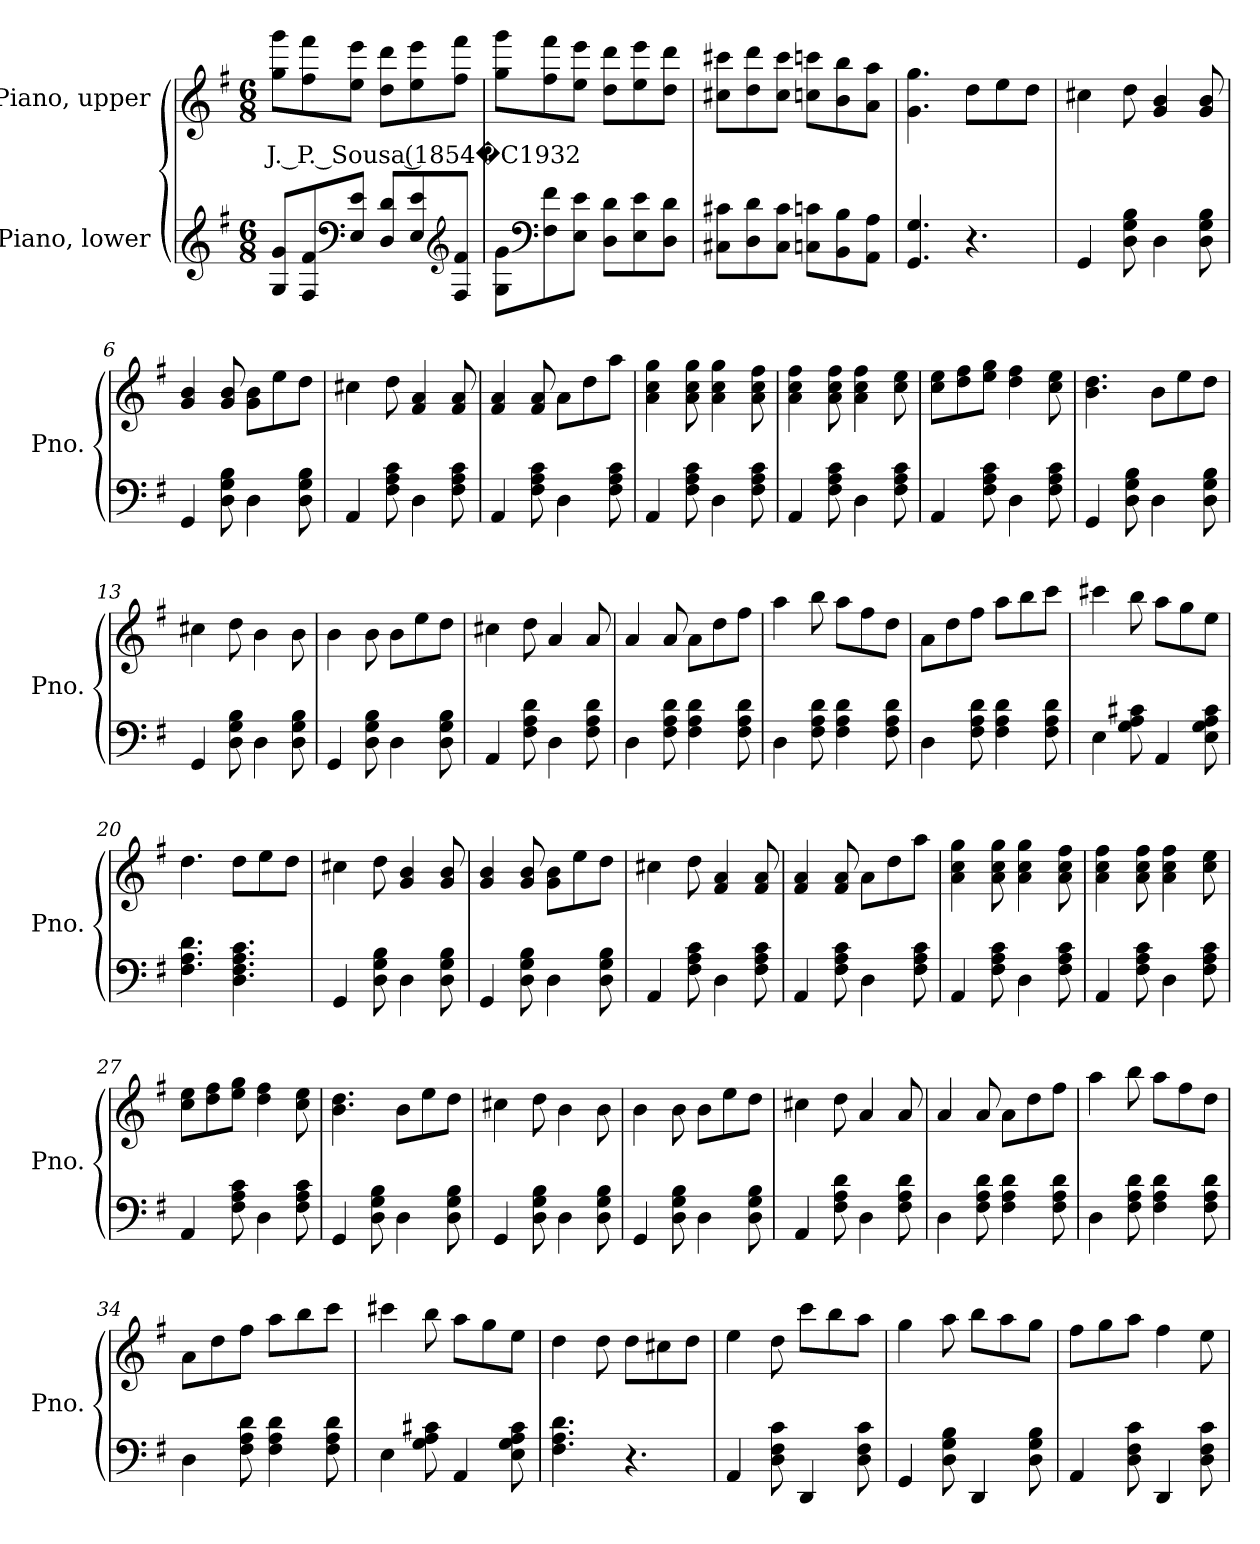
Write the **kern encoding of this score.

**kern	**kern	**text
*part2	*part1	*part1
*staff2	*staff1	*staff1
*I"Piano, lower	*I"Piano, upper	*
*I'Pno.	*I'Pno.	*
*clefG2	*clefG2	*
*k[f#]	*k[f#]	*
*M6/8	*M6/8	*
*MM180	*MM180	*
=1	=1	=1
!	!	!LO:LY:b
8G/ 8g/L	8gg\ 8ggg\L	J. P. Sousa (1854�C1932
8F#/ 8f#/	8ff#\ 8fff#\	.
*clefF4	*	*
8E/ 8e/J	8ee\ 8eee\J	.
8D/ 8d/L	8dd\ 8ddd\L	.
8E/ 8e/	8ee\ 8eee\	.
*clefG2	*	*
8F#/ 8f#/J	8ff#\ 8fff#\J	.
=2	=2	=2
8G\ 8g\L	8gg\ 8ggg\L	.
*clefF4	*	*
8F#\ 8f#\	8ff#\ 8fff#\	.
8E\ 8e\J	8ee\ 8eee\J	.
8D\ 8d\L	8dd\ 8ddd\L	.
8E\ 8e\	8ee\ 8eee\	.
8D\ 8d\J	8dd\ 8ddd\J	.
!!LO:LB:g=z
=3	=3	=3
8C#X\ 8c#X\L	8cc#X\ 8ccc#X\L	.
8D\ 8d\	8dd\ 8ddd\	.
8C#\ 8c#\J	8cc#\ 8ccc#\J	.
8Cn\ 8cn\L	8ccn\ 8cccn\L	.
8BB\ 8B\	8b\ 8bb\	.
8AA\ 8A\J	8a\ 8aa\J	.
=4	=4	=4
4.GG/ 4.G/	4.g\ 4.gg\	.
4.r	8dd\L	.
.	8ee\	.
.	8dd\J	.
=5	=5	=5
4GG/	4cc#X\	.
8D\ 8G\ 8B\	8dd\	.
4D\	4g/ 4b/	.
8D\ 8G\ 8B\	8g/ 8b/	.
=6	=6	=6
4GG/	4g/ 4b/	.
8D\ 8G\ 8B\	8g/ 8b/	.
4D\	8g\ 8b\L	.
.	8ee\	.
8D\ 8G\ 8B\	8dd\J	.
=7	=7	=7
4AA/	4cc#X\	.
8F#\ 8A\ 8c\	8dd\	.
4D\	4f#/ 4a/	.
8F#\ 8A\ 8c\	8f#/ 8a/	.
=8	=8	=8
4AA/	4f#/ 4a/	.
8F#\ 8A\ 8c\	8f#/ 8a/	.
4D\	8a\L	.
.	8dd\	.
8F#\ 8A\ 8c\	8aa\J	.
!!LO:LB:g=z
=9	=9	=9
4AA/	4a\ 4cc\ 4gg\	.
8F#\ 8A\ 8c\	8a\ 8cc\ 8gg\	.
4D\	4a\ 4cc\ 4gg\	.
8F#\ 8A\ 8c\	8a\ 8cc\ 8ff#\	.
=10	=10	=10
4AA/	4a\ 4cc\ 4ff#\	.
8F#\ 8A\ 8c\	8a\ 8cc\ 8ff#\	.
4D\	4a\ 4cc\ 4ff#\	.
8F#\ 8A\ 8c\	8cc\ 8ee\	.
=11	=11	=11
4AA/	8cc\ 8ee\L	.
.	8dd\ 8ff#\	.
8F#\ 8A\ 8c\	8ee\ 8gg\J	.
4D\	4dd\ 4ff#\	.
8F#\ 8A\ 8c\	8cc\ 8ee\	.
=12	=12	=12
4GG/	4.b\ 4.dd\	.
8D\ 8G\ 8B\	.	.
4D\	8b\L	.
.	8ee\	.
8D\ 8G\ 8B\	8dd\J	.
=13	=13	=13
4GG/	4cc#X\	.
8D\ 8G\ 8B\	8dd\	.
4D\	4b\	.
8D\ 8G\ 8B\	8b\	.
=14	=14	=14
4GG/	4b\	.
8D\ 8G\ 8B\	8b\	.
4D\	8b\L	.
.	8ee\	.
8D\ 8G\ 8B\	8dd\J	.
=15	=15	=15
4AA/	4cc#X\	.
8F#\ 8A\ 8d\	8dd\	.
4D\	4a/	.
8F#\ 8A\ 8d\	8a/	.
!!LO:LB:g=z
=16	=16	=16
4D\	4a/	.
8F#\ 8A\ 8d\	8a/	.
4F#\ 4A\ 4d\	8a\L	.
.	8dd\	.
8F#\ 8A\ 8d\	8ff#\J	.
=17	=17	=17
4D\	4aa\	.
8F#\ 8A\ 8d\	8bb\	.
4F#\ 4A\ 4d\	8aa\L	.
.	8ff#\	.
8F#\ 8A\ 8d\	8dd\J	.
=18	=18	=18
4D\	8a\L	.
.	8dd\	.
8F#\ 8A\ 8d\	8ff#\J	.
4F#\ 4A\ 4d\	8aa\L	.
.	8bb\	.
8F#\ 8A\ 8d\	8ccc\J	.
=19	=19	=19
4E\	4ccc#X\	.
8G\ 8A\ 8c#X\	8bb\	.
4AA/	8aa\L	.
.	8gg\	.
8E\ 8G\ 8A\ 8c#\	8ee\J	.
=20	=20	=20
4.F#\ 4.A\ 4.d\	4.dd\	.
4.D\ 4.F#\ 4.A\ 4.c\	8dd\L	.
.	8ee\	.
.	8dd\J	.
=21	=21	=21
4GG/	4cc#X\	.
8D\ 8G\ 8B\	8dd\	.
4D\	4g/ 4b/	.
8D\ 8G\ 8B\	8g/ 8b/	.
!!LO:LB:g=z
=22	=22	=22
4GG/	4g/ 4b/	.
8D\ 8G\ 8B\	8g/ 8b/	.
4D\	8g\ 8b\L	.
.	8ee\	.
8D\ 8G\ 8B\	8dd\J	.
=23	=23	=23
4AA/	4cc#X\	.
8F#\ 8A\ 8c\	8dd\	.
4D\	4f#/ 4a/	.
8F#\ 8A\ 8c\	8f#/ 8a/	.
=24	=24	=24
4AA/	4f#/ 4a/	.
8F#\ 8A\ 8c\	8f#/ 8a/	.
4D\	8a\L	.
.	8dd\	.
8F#\ 8A\ 8c\	8aa\J	.
=25	=25	=25
4AA/	4a\ 4cc\ 4gg\	.
8F#\ 8A\ 8c\	8a\ 8cc\ 8gg\	.
4D\	4a\ 4cc\ 4gg\	.
8F#\ 8A\ 8c\	8a\ 8cc\ 8ff#\	.
=26	=26	=26
4AA/	4a\ 4cc\ 4ff#\	.
8F#\ 8A\ 8c\	8a\ 8cc\ 8ff#\	.
4D\	4a\ 4cc\ 4ff#\	.
8F#\ 8A\ 8c\	8cc\ 8ee\	.
=27	=27	=27
4AA/	8cc\ 8ee\L	.
.	8dd\ 8ff#\	.
8F#\ 8A\ 8c\	8ee\ 8gg\J	.
4D\	4dd\ 4ff#\	.
8F#\ 8A\ 8c\	8cc\ 8ee\	.
=28	=28	=28
4GG/	4.b\ 4.dd\	.
8D\ 8G\ 8B\	.	.
4D\	8b\L	.
.	8ee\	.
8D\ 8G\ 8B\	8dd\J	.
!!LO:LB:g=z
=29	=29	=29
4GG/	4cc#X\	.
8D\ 8G\ 8B\	8dd\	.
4D\	4b\	.
8D\ 8G\ 8B\	8b\	.
=30	=30	=30
4GG/	4b\	.
8D\ 8G\ 8B\	8b\	.
4D\	8b\L	.
.	8ee\	.
8D\ 8G\ 8B\	8dd\J	.
=31	=31	=31
4AA/	4cc#X\	.
8F#\ 8A\ 8d\	8dd\	.
4D\	4a/	.
8F#\ 8A\ 8d\	8a/	.
=32	=32	=32
4D\	4a/	.
8F#\ 8A\ 8d\	8a/	.
4F#\ 4A\ 4d\	8a\L	.
.	8dd\	.
8F#\ 8A\ 8d\	8ff#\J	.
=33	=33	=33
4D\	4aa\	.
8F#\ 8A\ 8d\	8bb\	.
4F#\ 4A\ 4d\	8aa\L	.
.	8ff#\	.
8F#\ 8A\ 8d\	8dd\J	.
=34	=34	=34
4D\	8a\L	.
.	8dd\	.
8F#\ 8A\ 8d\	8ff#\J	.
4F#\ 4A\ 4d\	8aa\L	.
.	8bb\	.
8F#\ 8A\ 8d\	8ccc\J	.
!!LO:PB:g=z
=35	=35	=35
4E\	4ccc#X\	.
8G\ 8A\ 8c#X\	8bb\	.
4AA/	8aa\L	.
.	8gg\	.
8E\ 8G\ 8A\ 8c#\	8ee\J	.
=36	=36	=36
4.F#\ 4.A\ 4.d\	4dd\	.
.	8dd\	.
4.r	8dd\L	.
.	8cc#X\	.
.	8dd\J	.
=37	=37	=37
4AA/	4ee\	.
8D\ 8F#\ 8c\	8dd\	.
4DD/	8ccc\L	.
.	8bb\	.
8D\ 8F#\ 8c\	8aa\J	.
=38	=38	=38
4GG/	4gg\	.
8D\ 8G\ 8B\	8aa\	.
4DD/	8bb\L	.
.	8aa\	.
8D\ 8G\ 8B\	8gg\J	.
=39	=39	=39
4AA/	8ff#\L	.
.	8gg\	.
8D\ 8F#\ 8c\	8aa\J	.
4DD/	4ff#\	.
8D\ 8F#\ 8c\	8ee\	.
=	=	=
*-	*-	*-
